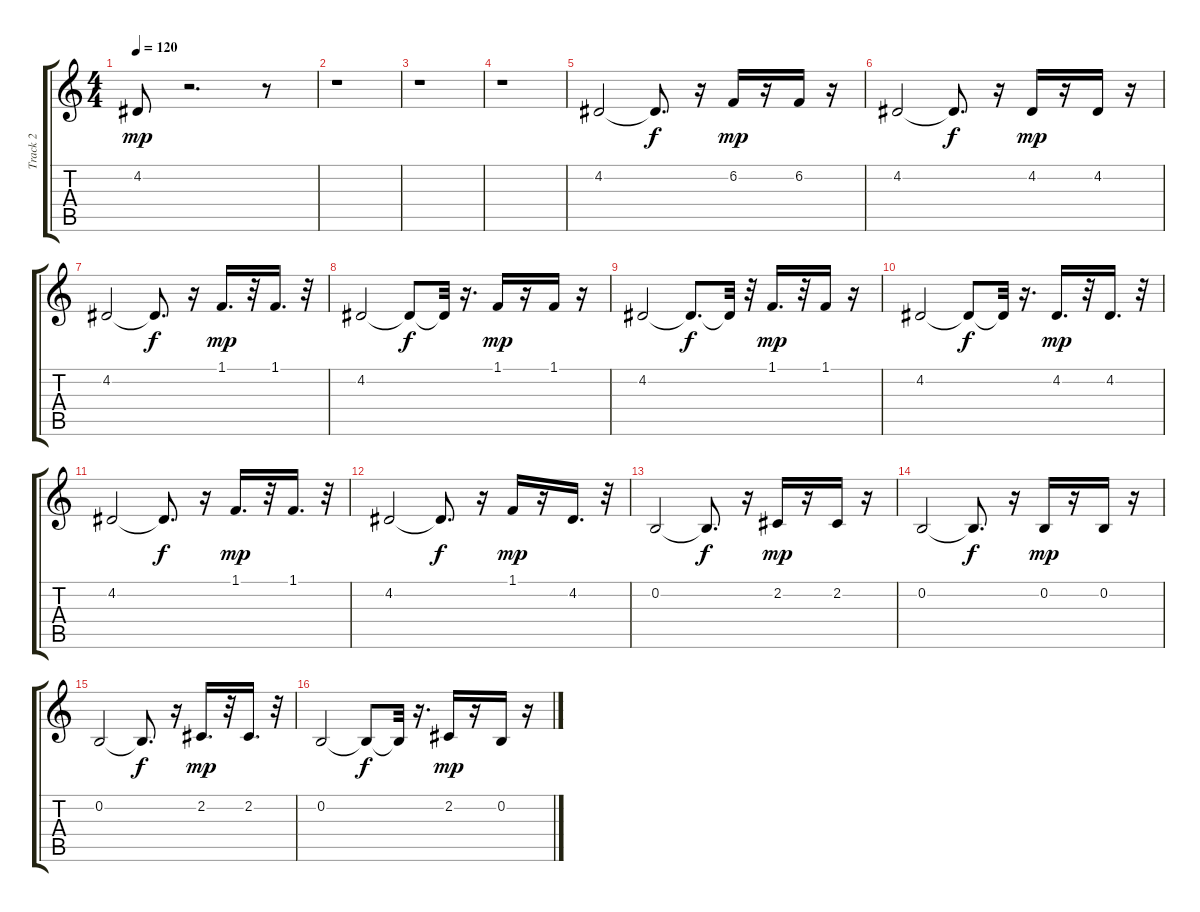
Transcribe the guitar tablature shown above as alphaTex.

\track ("Track 2" "Track 2") {instrument lead1square}
\staff {score tabs}
\tuning (E4 B3 G3 D3 A2 E2) {hide}
\ts (4 4)
\tempo 120
\clef g2
\ks c
4.2.8{dy mp} r.2{d} r.8 |
r.1 |
r.1 |
r.1 |
4.2.2{instrument pad7halo} 4.2{t}.8{d dy f} r.16 6.2.16{dy mp} r.16 6.2.16 r.16 |
4.2.2 4.2{t}.8{d dy f} r.16 4.2.16{dy mp} r.16 4.2.16 r.16 |
4.2.2 4.2{t}.8{d dy f} r.16 1.1.16{d dy mp} r.32 1.1.16{d} r.32 |
4.2.2 4.2{t}.8{dy f} 4.2{t}.32 r.16{d} 1.1.16{dy mp} r.16 1.1.16 r.16 |
4.2.2 4.2{t}.8{d dy f} 4.2{t}.32 r.32 1.1.16{d dy mp} r.32 1.1.16 r.16 |
4.2.2 4.2{t}.8{dy f} 4.2{t}.32 r.16{d} 4.2.16{d dy mp} r.32 4.2.16{d} r.32 |
4.2.2 4.2{t}.8{d dy f} r.16 1.1.16{d dy mp} r.32 1.1.16{d} r.32 |
4.2.2 4.2{t}.8{d dy f} r.16 1.1.16{dy mp} r.16 4.2.16{d} r.32 |
0.2.2 0.2{t}.8{d dy f} r.16 2.2.16{dy mp} r.16 2.2.16 r.16 |
0.2.2 0.2{t}.8{d dy f} r.16 0.2.16{dy mp} r.16 0.2.16 r.16 |
0.2.2 0.2{t}.8{d dy f} r.16 2.2.16{d dy mp} r.32 2.2.16{d} r.32 |
0.2.2 0.2{t}.8{dy f} 0.2{t}.32 r.16{d} 2.2.16{dy mp} r.16 0.2.16 r.16
